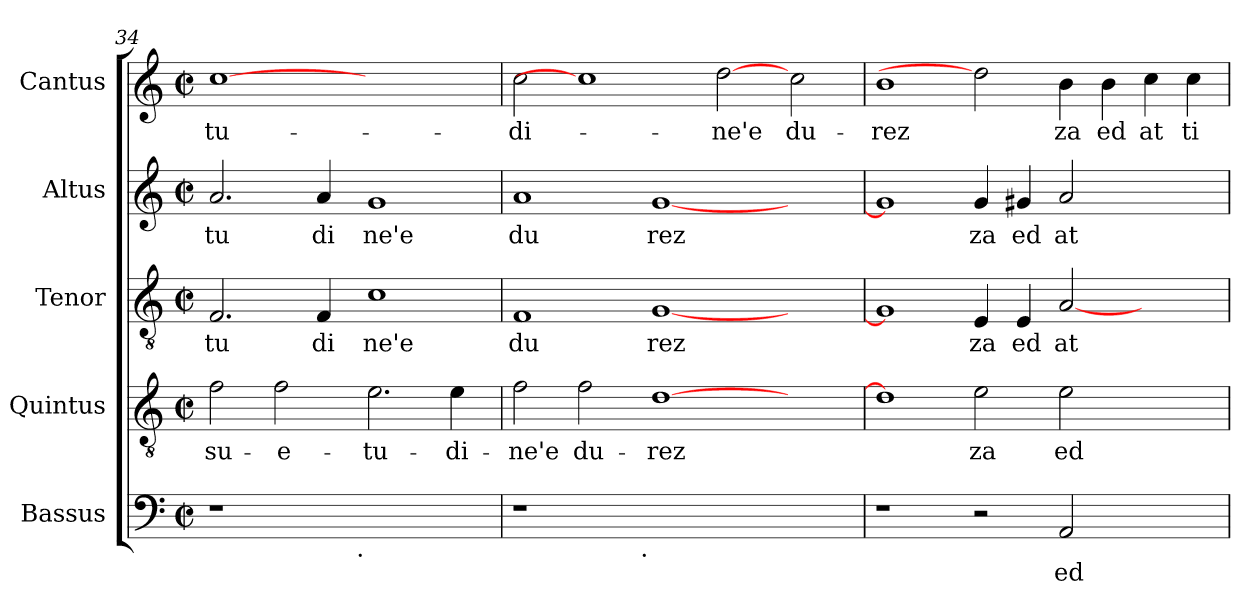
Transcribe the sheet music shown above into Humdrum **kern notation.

**kern	**text	**kern	**text	**kern	**text	**kern	**text	**kern	**text
*part5	*part5	*part4	*part4	*part3	*part3	*part2	*part2	*part1	*part1
*staff5	*staff5	*staff4	*staff4	*staff3	*staff3	*staff2	*staff2	*staff1	*staff1
*I"Bassus	*	*I"Quintus	*	*I"Tenor	*	*I"Altus	*	*I"Cantus	*
*clefF4	*	*clefGv2	*	*clefGv2	*	*clefG2	*	*clefG2	*
*k[]	*	*k[]	*	*k[]	*	*k[]	*	*k[]	*
*C:	*	*C:	*	*C:	*	*C:	*	*C:	*
*M2/2	*	*M2/2	*	*M2/2	*	*M2/2	*	*M2/2	*
*met(c|)	*	*met(c|)	*	*met(c|)	*	*met(c|)	*	*met(c|)	*
=34	=34	=34	=34	=34	=34	=34	=34	=34	=34
!	!	!	!LO:LY:b:cj	!	!LO:LY:b	!	!LO:LY:b:cj	!	!LO:LY:b:cj
*^	*	*	*	*	*	*	*	*	*
1r	2ryy	.	2f\	-su-	2.F/	tu	2.a/	tu	[1cc	-tu-
!	!	!	!	!LO:LY:b:cj	!	!	!	!	!	!
.	4...ryy	.	2f\	-e-	.	.	.	.	.	.
!	!	!	!	!	!	!LO:LY:b	!	!LO:LY:b:cj	!	!
.	.	.	.	.	4F/	di	4a/	di	.	.
!	!LO:TX:b:t=.	!	!	!	!	!	!	!	!	!
.	1ryy	.	.	.	.	.	.	.	.	.
!	!	!	!	!LO:LY:b:cj	!	!LO:LY:b	!	!LO:LY:b:cj	!	!
1ryy	.	.	2.e\	-tu-	1c	ne'e	1g	ne'e	1ryy	.
!	!	!	!	!LO:LY:b:cj	!	!	!	!	!	!
.	.	.	4e\	-di-	.	.	.	.	.	.
.	32ryy	.	.	.	.	.	.	.	.	.
=35	=35	=35	=35	=35	=35	=35	=35	=35	=35	=35
!	!	!	!	!LO:LY:b:cj	!	!LO:LY:b	!	!LO:LY:b:cj	!	!LO:LY:b:cj
1r	2ryy	.	2f\	-ne'e	1F	du	1a	du	2cc\	-di-
!	!	!	!	!LO:LY:b:cj	!	!	!	!	!	!
.	4...ryy	.	2f\	du-	.	.	.	.	1cc]	.
!	!LO:TX:b:t=.	!	!	!	!	!	!	!	!	!
.	1ryy	.	.	.	.	.	.	.	.	.
!	!	!	!	!LO:LY:b:cj	!	!LO:LY:b	!	!LO:LY:b:cj	!	!
1.ryy	.	.	[>1d	-rez-	[>1G	rez	[>1g	rez	.	.
!	!	!	!	!	!	!	!	!	!	!LO:LY:b:cj
.	.	.	.	.	.	.	.	.	[2dd	-ne'e
.	2ryy	.	.	.	.	.	.	.	.	.
!	!	!	!	!	!	!	!	!	!	!LO:LY:b:cj
.	.	.	2ryy	.	2ryy	.	2ryy	.	2cc\	du-
.	32ryy	.	.	.	.	.	.	.	.	.
!!LO:PB:g=z
=36	=36	=36	=36	=36	=36	=36	=36	=36	=36	=36
!	!	!	!	!LO:LY:b:cj	!	!LO:LY:b	!	!LO:LY:b:cj	!	!LO:LY:b:cj
*v	*v	*	*	*	*	*	*	*	*	*
1r	.	1d]	--	1G]	.	1g]	.	1b	-rez
!	!	!	!LO:LY:b:cj	!	!LO:LY:b	!	!LO:LY:b:cj	!	!
2r	.	2e\	-za	4E/	za	4g/	za	2dd]	.
!	!	!	!	!	!LO:LY:b	!	!LO:LY:b:cj	!	!
.	.	.	.	4E/	ed	4g#X/	ed	.	.
!	!LO:LY:b:cj	!	!LO:LY:b:cj	!	!LO:LY:b	!	!LO:LY:b:cj	!	!LO:LY:b:cj
2AA/	ed	2e\	ed	[<2A/	at	2a/	at	4b\	za
!	!	!	!	!	!	!	!	!	!LO:LY:b:cj
.	.	.	.	.	.	.	.	4b\	ed
!	!	!	!	!	!	!	!	!	!LO:LY:b:cj
2ryy	.	2ryy	.	2ryy	.	2ryy	.	4cc\	at
!	!	!	!	!	!	!	!	!	!LO:LY:b:cj
.	.	.	.	.	.	.	.	4cc\	ti
=	=	=	=	=	=	=	=	=	=
*-	*-	*-	*-	*-	*-	*-	*-	*-	*-
